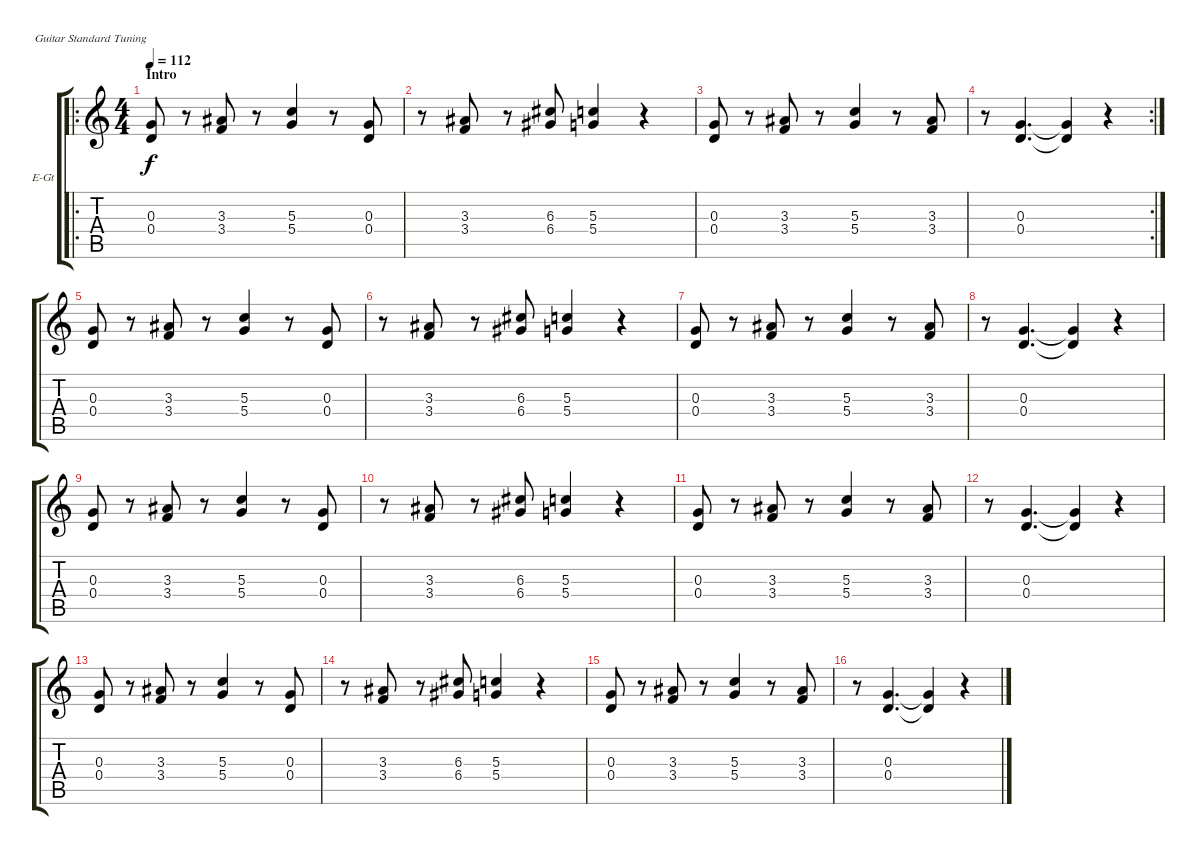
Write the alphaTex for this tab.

\defaultSystemsLayout 4
\bracketExtendMode groupsimilarinstruments
\firstSystemTrackNameOrientation horizontal
\otherSystemsTrackNameOrientation horizontal
\track ("Distortion Guitar" "E-Gt") {instrument distortionguitar}
\staff {score tabs}
\tuning (E4 B3 G3 D3 A2 E2)
\ro
\ts (4 4)
\section ("" "Intro")
\tempo 112
\clef g2
\ks c
(0.4 0.3).8{dy f instrument distortionguitar} r.8 (3.3 3.4).8 r.8 (5.3 5.4).4 r.8 (0.4 0.3).8 |
r.8 (3.3 3.4).8 r.8 (6.3 6.4).8 (5.3 5.4).4 r.4 |
(0.4 0.3).8 r.8 (3.3 3.4).8 r.8 (5.3 5.4).4 r.8 (3.3 3.4).8 |
\rc 2
r.8 (0.4 0.3).4{d} (0.4{t} 0.3{t}).4 r.4 |
(0.4 0.3).8 r.8 (3.3 3.4).8 r.8 (5.3 5.4).4 r.8 (0.4 0.3).8 |
r.8 (3.3 3.4).8 r.8 (6.3 6.4).8 (5.3 5.4).4 r.4 |
(0.4 0.3).8 r.8 (3.3 3.4).8 r.8 (5.3 5.4).4 r.8 (3.3 3.4).8 |
r.8 (0.4 0.3).4{d} (0.4{t} 0.3{t}).4 r.4 |
(0.4 0.3).8 r.8 (3.3 3.4).8 r.8 (5.3 5.4).4 r.8 (0.4 0.3).8 |
r.8 (3.3 3.4).8 r.8 (6.3 6.4).8 (5.3 5.4).4 r.4 |
(0.4 0.3).8 r.8 (3.3 3.4).8 r.8 (5.3 5.4).4 r.8 (3.3 3.4).8 |
r.8 (0.4 0.3).4{d} (0.4{t} 0.3{t}).4 r.4 |
(0.4 0.3).8 r.8 (3.3 3.4).8 r.8 (5.3 5.4).4 r.8 (0.4 0.3).8 |
r.8 (3.3 3.4).8 r.8 (6.3 6.4).8 (5.3 5.4).4 r.4 |
(0.4 0.3).8 r.8 (3.3 3.4).8 r.8 (5.3 5.4).4 r.8 (3.3 3.4).8 |
r.8 (0.4 0.3).4{d} (0.4{t} 0.3{t}).4 r.4
